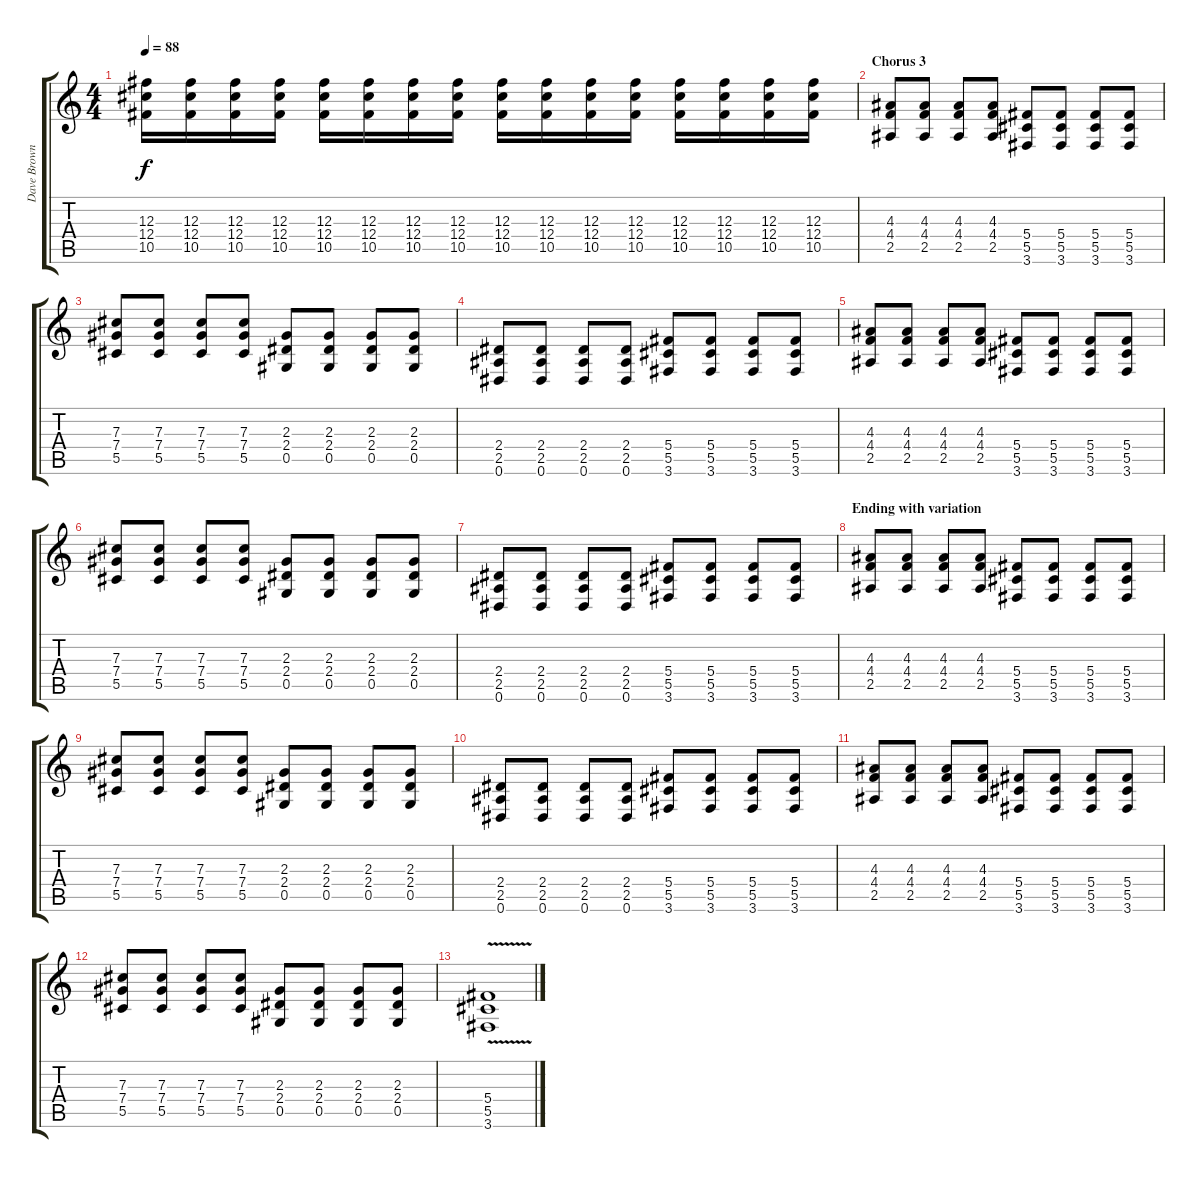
\track ("Dave Brownsound" "Dave Brown") {instrument electricguitarclean}
\staff {score tabs}
\tuning (Eb4 Bb3 Gb3 Db3 Ab2 Eb2) {hide}
\ts (4 4)
\tempo 88
\clef g2
\ks c
(12.3 12.4 10.5).16{dy f} (12.3 12.4 10.5).16 (12.3 12.4 10.5).16 (12.3 12.4 10.5).16 (12.3 12.4 10.5).16 (12.3 12.4 10.5).16 (12.3 12.4 10.5).16 (12.3 12.4 10.5).16 (12.3 12.4 10.5).16 (12.3 12.4 10.5).16 (12.3 12.4 10.5).16 (12.3 12.4 10.5).16 (12.3 12.4 10.5).16 (12.3 12.4 10.5).16 (12.3 12.4 10.5).16 (12.3 12.4 10.5).16 |
\section ("" "Chorus 3")
(4.3 4.4 2.5).8{volume 15 instrument distortionguitar} (4.3 4.4 2.5).8 (4.3 4.4 2.5).8 (4.3 4.4 2.5).8 (5.4 5.5 3.6).8 (5.4 5.5 3.6).8 (5.4 5.5 3.6).8 (5.4 5.5 3.6).8 |
(7.3 7.4 5.5).8 (7.3 7.4 5.5).8 (7.3 7.4 5.5).8 (7.3 7.4 5.5).8 (2.3 2.4 0.5).8 (2.3 2.4 0.5).8 (2.3 2.4 0.5).8 (2.3 2.4 0.5).8 |
(2.4 2.5 0.6).8 (2.4 2.5 0.6).8 (2.4 2.5 0.6).8 (2.4 2.5 0.6).8 (5.4 5.5 3.6).8 (5.4 5.5 3.6).8 (5.4 5.5 3.6).8 (5.4 5.5 3.6).8 |
(4.3 4.4 2.5).8 (4.3 4.4 2.5).8 (4.3 4.4 2.5).8 (4.3 4.4 2.5).8 (5.4 5.5 3.6).8 (5.4 5.5 3.6).8 (5.4 5.5 3.6).8 (5.4 5.5 3.6).8 |
(7.3 7.4 5.5).8 (7.3 7.4 5.5).8 (7.3 7.4 5.5).8 (7.3 7.4 5.5).8 (2.3 2.4 0.5).8 (2.3 2.4 0.5).8 (2.3 2.4 0.5).8 (2.3 2.4 0.5).8 |
(2.4 2.5 0.6).8 (2.4 2.5 0.6).8 (2.4 2.5 0.6).8 (2.4 2.5 0.6).8 (5.4 5.5 3.6).8 (5.4 5.5 3.6).8 (5.4 5.5 3.6).8 (5.4 5.5 3.6).8 |
\section ("" "Ending with variation")
(4.3 4.4 2.5).8 (4.3 4.4 2.5).8 (4.3 4.4 2.5).8 (4.3 4.4 2.5).8 (5.4 5.5 3.6).8 (5.4 5.5 3.6).8 (5.4 5.5 3.6).8 (5.4 5.5 3.6).8 |
(7.3 7.4 5.5).8 (7.3 7.4 5.5).8 (7.3 7.4 5.5).8 (7.3 7.4 5.5).8 (2.3 2.4 0.5).8 (2.3 2.4 0.5).8 (2.3 2.4 0.5).8 (2.3 2.4 0.5).8 |
(2.4 2.5 0.6).8 (2.4 2.5 0.6).8 (2.4 2.5 0.6).8 (2.4 2.5 0.6).8 (5.4 5.5 3.6).8 (5.4 5.5 3.6).8 (5.4 5.5 3.6).8 (5.4 5.5 3.6).8 |
(4.3 4.4 2.5).8 (4.3 4.4 2.5).8 (4.3 4.4 2.5).8 (4.3 4.4 2.5).8 (5.4 5.5 3.6).8 (5.4 5.5 3.6).8 (5.4 5.5 3.6).8 (5.4 5.5 3.6).8 |
(7.3 7.4 5.5).8 (7.3 7.4 5.5).8 (7.3 7.4 5.5).8 (7.3 7.4 5.5).8 (2.3 2.4 0.5).8 (2.3 2.4 0.5).8 (2.3 2.4 0.5).8 (2.3 2.4 0.5).8 |
(5.4{v} 5.5{v} 3.6{v}).1
